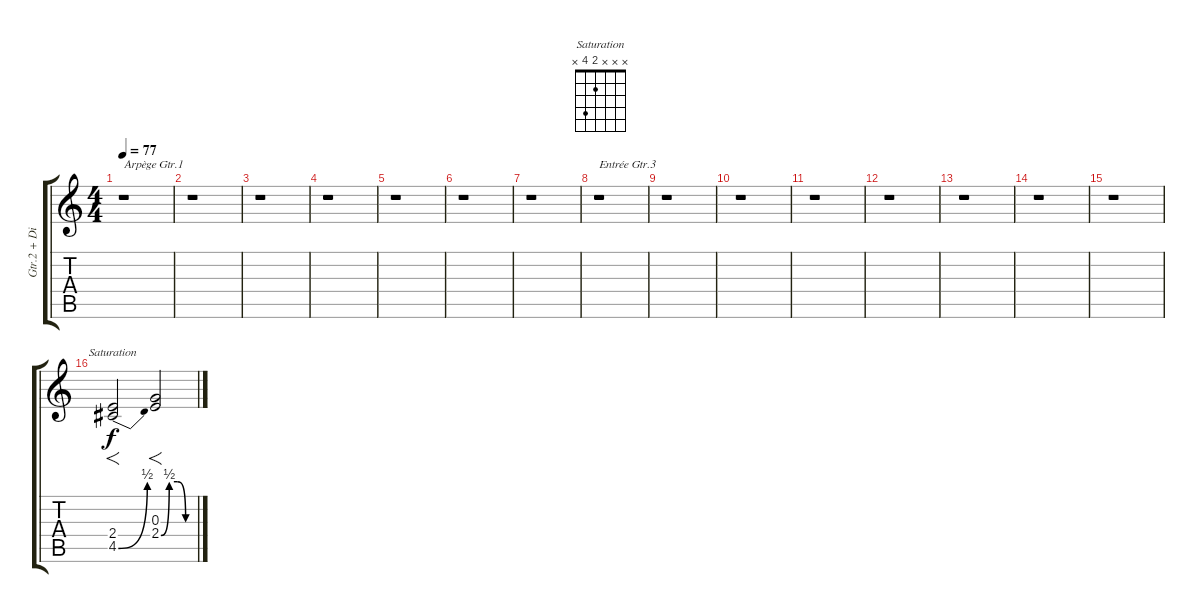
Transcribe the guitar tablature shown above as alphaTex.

\track ("Gtr.2 + Distortion" "Gtr.2 + Di") {instrument distortionguitar}
\staff {score tabs}
\tuning (E4 B3 G3 D3 A2 E2) {hide}
\chord ("Saturation" x x x 2 4 x)
\ts (4 4)
\tempo 77
\clef g2
\ks c
r.1{txt "Arpège Gtr.1" dy f instrument distortionguitar} |
r.1 |
r.1 |
r.1 |
r.1 |
r.1 |
r.1 |
r.1{txt "Entrée Gtr.3"} |
r.1 |
r.1 |
r.1 |
r.1 |
r.1 |
r.1 |
r.1 |
(2.4 4.5{be (bend 0 0 60 2)}).2{f ch "Saturation"} (0.3 2.4{be (custom 0 0 15 2 30 2 45 0 60 0)}).2{f}
